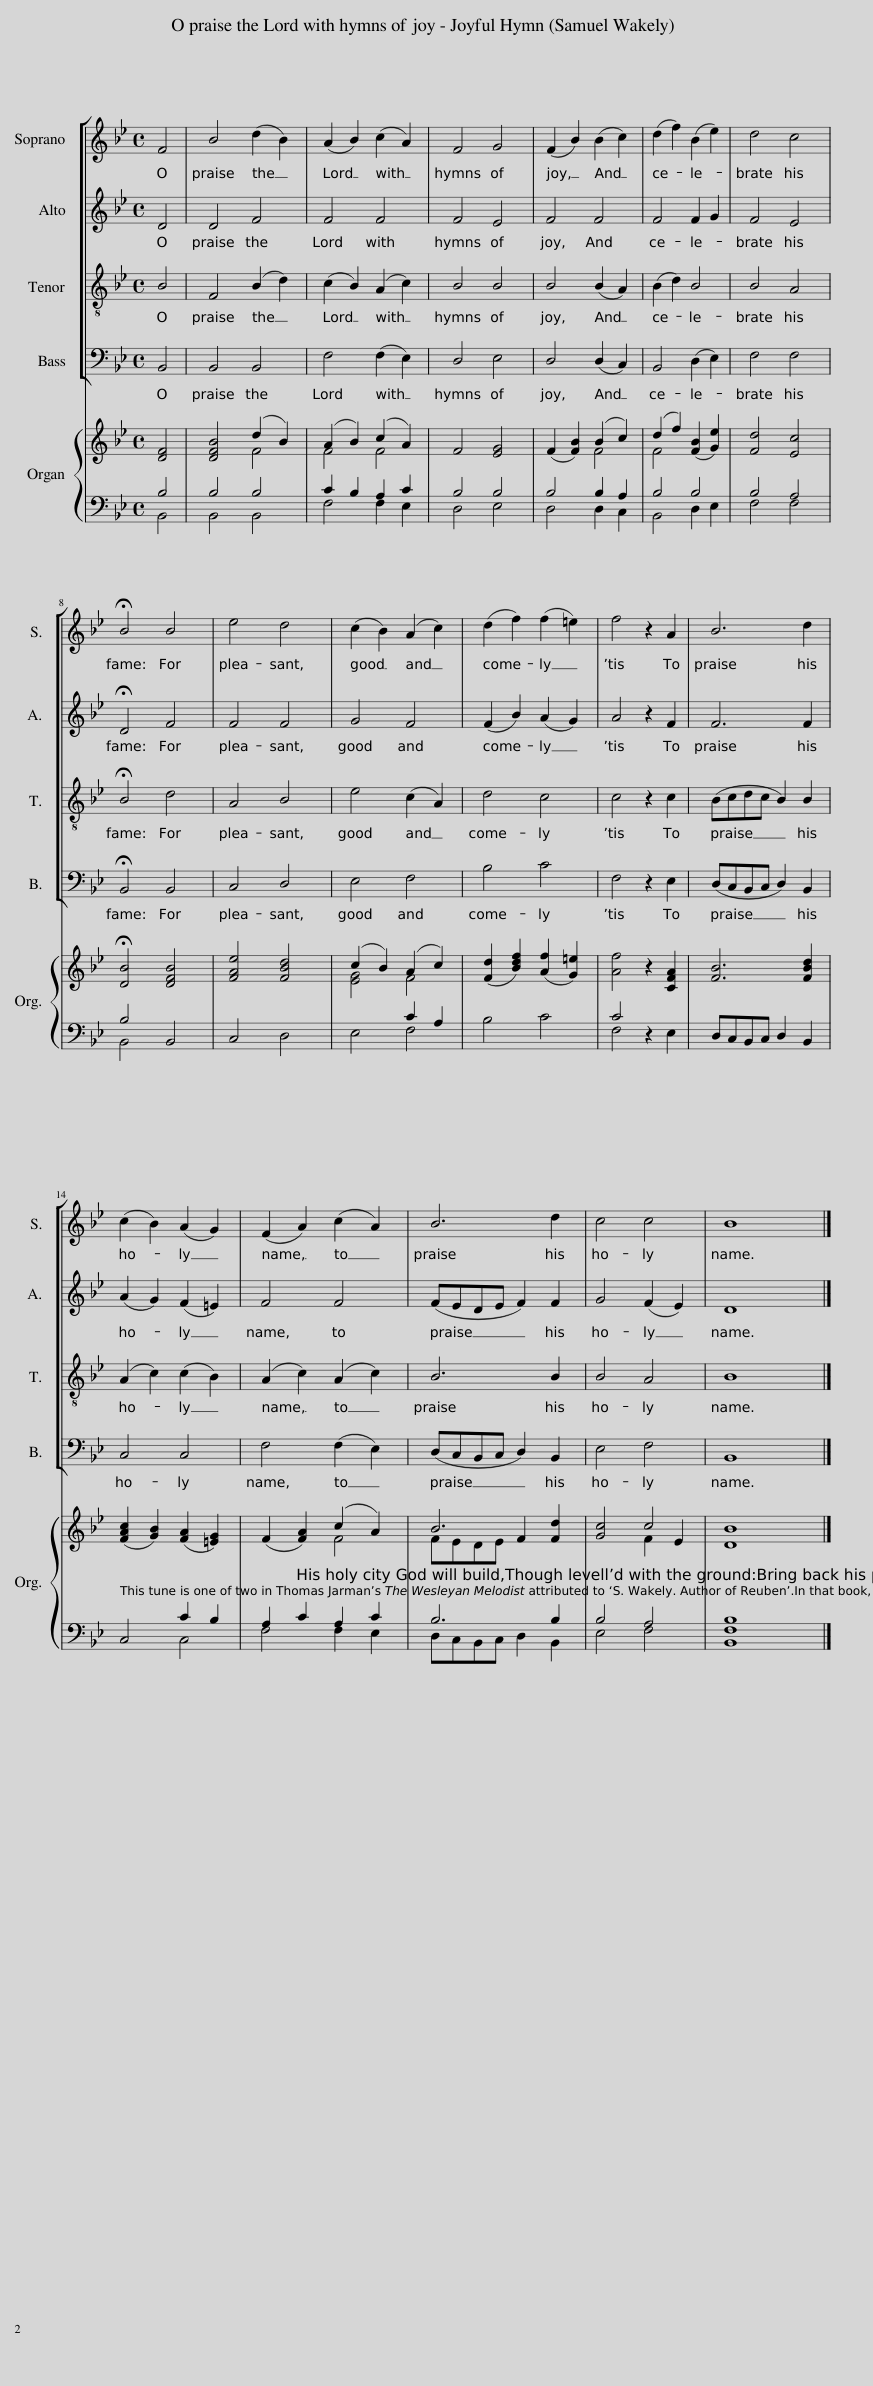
X:1
%%score [ 1 2 3 4 ] { ( 5 8 ) | ( 6 7 ) }
L:1/8
M:4/4
I:linebreak $
K:Bb
V:1 treble
V:2 treble
V:3 treble-8 transpose=-12
V:4 bass
V:5 treble
V:8 treble
V:6 bass
V:7 bass
V:1
 F4 | B4 (d2 B2) | (A2 B2) (c2 A2) | F4 G4 | (F2 B2) (B2 c2) | %5
 (d2 f2) (B2 e2) | d4 c4 |$ !fermata!B4 B4 | e4 d4 | (c2 B2) (A2 c2) | %10
 (d2 f2) (f2 =e2) | f4 z2 A2 | B6 d2 |$ (c2 B2) (A2 G2) | (F2 A2) (c2 A2) | %15
 B6 d2 | c4 c4 | B8 |] %18
V:2
 D4 | D4 F4 | F4 F4 | F4 E4 | F4 F4 | %5
 F4 F2 G2 | F4 E4 |$ !fermata!D4 F4 | F4 F4 | G4 F4 | %10
 (F2 B2) (A2 G2) | A4 z2 F2 | F6 F2 |$ (A2 G2) (F2 =E2) | F4 F4 | %15
 (FEDE F2) F2 | G4 (F2 E2) | D8 |] %18
V:3
 B4 | F4 (B2 d2) | (c2 B2) (A2 c2) | B4 B4 | B4 (B2 A2) | %5
 (B2 d2) B4 | B4 A4 |$ !fermata!B4 d4 | A4 B4 | e4 (c2 A2) | %10
 d4 c4 | c4 z2 c2 | (Bcdc B2) B2 |$ (A2 c2) (c2 B2) | (A2 c2) (A2 c2) | %15
 B6 B2 | B4 A4 | B8 |] %18
V:4
 B,,4 | B,,4 B,,4 | F,4 (F,2 E,2) | D,4 E,4 | D,4 (D,2 C,2) | %5
 B,,4 (D,2 E,2) | F,4 F,4 |$ !fermata!B,,4 B,,4 | C,4 D,4 | E,4 F,4 | %10
 B,4 C4 | F,4 z2 E,2 | (D,C,B,,C, D,2) B,,2 |$ C,4 C,4 | F,4 (F,2 E,2) | %15
 (D,C,B,,C, D,2) B,,2 | E,4 F,4 | B,,8 |] %18
V:5
 [DF]4 | [DFB]4 (d2 B2) | (A2 B2) (c2 A2) | F4 [EG]4 | (F2 [FB]2) (B2 c2) | %5
 (d2 f2) ([FB]2 [Ge]2) | [Fd]4 [Ec]4 |$ !fermata![DB]4 [DFB]4 | [FAe]4 [FBd]4 | (c2 B2) (A2 c2) | %10
 ([Fd]2 [Bdf]2) ([Af]2 [G=e]2) | [Af]4 z2 [CFA]2 | [FB]6 [FBd]2 |$ ([FAc]2 [GB]2) ([FA]2 [=EG]2) | (F2 [FA]2) (c2 A2) | %15
 B6 [Fd]2 | [Gc]4 c4 | [DB]8 |] %18
V:6
 B,4 | B,4 B,4 | C2 B,2 A,2 C2 | B,4 B,4 | B,4 B,2 A,2 | %5
 B,4 B,4 | B,4 A,4 |$ B,4 B,,4 | C,4 D,4 | E,4 C2 A,2 | %10
 B,4 C4 | C4 z2 E,2 | D,C,B,,C, D,2 B,,2 |$ C,4 C2 B,2 | A,2 C2 A,2 C2 | %15
 B,6 B,2 | B,4 A,4 | [B,,F,B,]8 |] %18
V:7
 B,,4 | B,,4 B,,4 | F,4 F,2 E,2 | D,4 E,4 | D,4 D,2 C,2 | %5
 B,,4 D,2 E,2 | F,4 F,4 |$ B,,4 x4 | x8 | x4 F,4 | %10
 x8 | F,4 x4 | x8 |$ x4 C,4 | F,4 F,2 E,2 | %15
 D,C,B,,C, D,2 B,,2 | E,4 F,4 | x8 |] %18
V:8
 x4 | x4 F4 | F4 F4 | x8 | x4 F4 | %5
 F4 x4 | x8 |$ x8 | x8 | [EG]4 F4 | %10
 x8 | x8 | x8 |$ x8 | x4 F4 | %15
 FEDE F2 x2 | x4 F2 E2 | x8 |] %18
